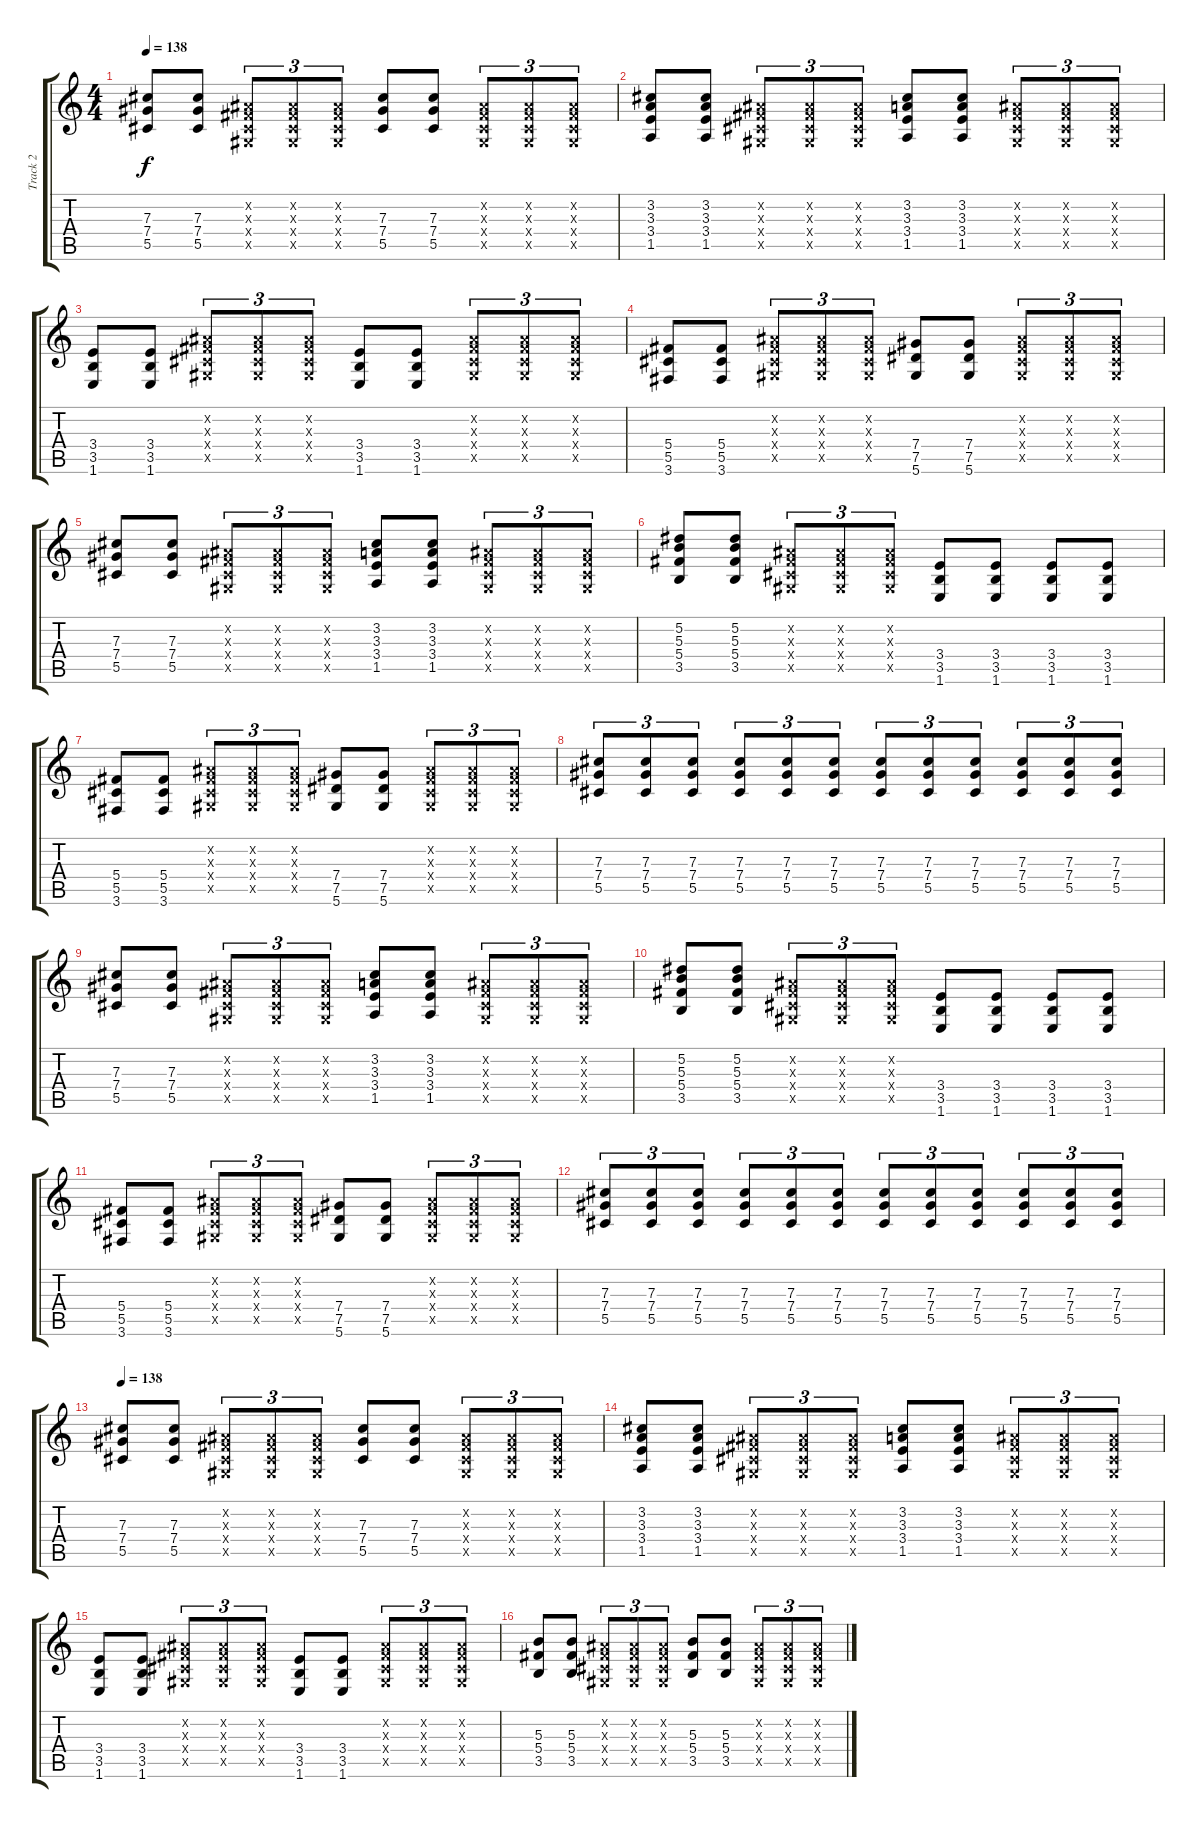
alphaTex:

\track ("Track 2" "Track 2") {instrument acousticguitarsteel}
\staff {score tabs}
\tuning (Eb4 Bb3 Gb3 Db3 Ab2 Eb2) {hide}
\ts (4 4)
\tempo 138
\clef g2
\ks c
(7.3 7.4 5.5).8{dy f} (7.3 7.4 5.5).8 (0.2{x} 0.3{x} 0.4{x} 0.5{x}).8{tu (3 2)} (0.2{x} 0.3{x} 0.4{x} 0.5{x}).8{tu (3 2)} (0.2{x} 0.3{x} 0.4{x} 0.5{x}).8{tu (3 2)} (7.3 7.4 5.5).8 (7.3 7.4 5.5).8 (0.2{x} 0.3{x} 0.4{x} 0.5{x}).8{tu (3 2)} (0.2{x} 0.3{x} 0.4{x} 0.5{x}).8{tu (3 2)} (0.2{x} 0.3{x} 0.4{x} 0.5{x}).8{tu (3 2)} |
(3.2 3.3 3.4 1.5).8 (3.2 3.3 3.4 1.5).8 (0.2{x} 0.3{x} 0.4{x} 0.5{x}).8{tu (3 2)} (0.2{x} 0.3{x} 0.4{x} 0.5{x}).8{tu (3 2)} (0.2{x} 0.3{x} 0.4{x} 0.5{x}).8{tu (3 2)} (3.2 3.3 3.4 1.5).8 (3.2 3.3 3.4 1.5).8 (0.2{x} 0.3{x} 0.4{x} 0.5{x}).8{tu (3 2)} (0.2{x} 0.3{x} 0.4{x} 0.5{x}).8{tu (3 2)} (0.2{x} 0.3{x} 0.4{x} 0.5{x}).8{tu (3 2)} |
(3.4 3.5 1.6).8 (3.4 3.5 1.6).8 (0.2{x} 0.3{x} 0.4{x} 0.5{x}).8{tu (3 2)} (0.2{x} 0.3{x} 0.4{x} 0.5{x}).8{tu (3 2)} (0.2{x} 0.3{x} 0.4{x} 0.5{x}).8{tu (3 2)} (3.4 3.5 1.6).8 (3.4 3.5 1.6).8 (0.2{x} 0.3{x} 0.4{x} 0.5{x}).8{tu (3 2)} (0.2{x} 0.3{x} 0.4{x} 0.5{x}).8{tu (3 2)} (0.2{x} 0.3{x} 0.4{x} 0.5{x}).8{tu (3 2)} |
(5.4 5.5 3.6).8 (5.4 5.5 3.6).8 (0.2{x} 0.3{x} 0.4{x} 0.5{x}).8{tu (3 2)} (0.2{x} 0.3{x} 0.4{x} 0.5{x}).8{tu (3 2)} (0.2{x} 0.3{x} 0.4{x} 0.5{x}).8{tu (3 2)} (7.4 7.5 5.6).8 (7.4 7.5 5.6).8 (0.2{x} 0.3{x} 0.4{x} 0.5{x}).8{tu (3 2)} (0.2{x} 0.3{x} 0.4{x} 0.5{x}).8{tu (3 2)} (0.2{x} 0.3{x} 0.4{x} 0.5{x}).8{tu (3 2)} |
(7.3 7.4 5.5).8 (7.3 7.4 5.5).8 (0.2{x} 0.3{x} 0.4{x} 0.5{x}).8{tu (3 2)} (0.2{x} 0.3{x} 0.4{x} 0.5{x}).8{tu (3 2)} (0.2{x} 0.3{x} 0.4{x} 0.5{x}).8{tu (3 2)} (3.2 3.3 3.4 1.5).8 (3.2 3.3 3.4 1.5).8 (0.2{x} 0.3{x} 0.4{x} 0.5{x}).8{tu (3 2)} (0.2{x} 0.3{x} 0.4{x} 0.5{x}).8{tu (3 2)} (0.2{x} 0.3{x} 0.4{x} 0.5{x}).8{tu (3 2)} |
(5.2 5.3 5.4 3.5).8 (5.2 5.3 5.4 3.5).8 (0.2{x} 0.3{x} 0.4{x} 0.5{x}).8{tu (3 2)} (0.2{x} 0.3{x} 0.4{x} 0.5{x}).8{tu (3 2)} (0.2{x} 0.3{x} 0.4{x} 0.5{x}).8{tu (3 2)} (3.4 3.5 1.6).8 (3.4 3.5 1.6).8 (3.4 3.5 1.6).8 (3.4 3.5 1.6).8 |
(5.4 5.5 3.6).8 (5.4 5.5 3.6).8 (0.2{x} 0.3{x} 0.4{x} 0.5{x}).8{tu (3 2)} (0.2{x} 0.3{x} 0.4{x} 0.5{x}).8{tu (3 2)} (0.2{x} 0.3{x} 0.4{x} 0.5{x}).8{tu (3 2)} (7.4 7.5 5.6).8 (7.4 7.5 5.6).8 (0.2{x} 0.3{x} 0.4{x} 0.5{x}).8{tu (3 2)} (0.2{x} 0.3{x} 0.4{x} 0.5{x}).8{tu (3 2)} (0.2{x} 0.3{x} 0.4{x} 0.5{x}).8{tu (3 2)} |
(7.3 7.4 5.5).8{tu (3 2)} (7.3 7.4 5.5).8{tu (3 2)} (7.3 7.4 5.5).8{tu (3 2)} (7.3 7.4 5.5).8{tu (3 2)} (7.3 7.4 5.5).8{tu (3 2)} (7.3 7.4 5.5).8{tu (3 2)} (7.3 7.4 5.5).8{tu (3 2)} (7.3 7.4 5.5).8{tu (3 2)} (7.3 7.4 5.5).8{tu (3 2)} (7.3 7.4 5.5).8{tu (3 2)} (7.3 7.4 5.5).8{tu (3 2)} (7.3 7.4 5.5).8{tu (3 2)} |
(7.3 7.4 5.5).8 (7.3 7.4 5.5).8 (0.2{x} 0.3{x} 0.4{x} 0.5{x}).8{tu (3 2)} (0.2{x} 0.3{x} 0.4{x} 0.5{x}).8{tu (3 2)} (0.2{x} 0.3{x} 0.4{x} 0.5{x}).8{tu (3 2)} (3.2 3.3 3.4 1.5).8 (3.2 3.3 3.4 1.5).8 (0.2{x} 0.3{x} 0.4{x} 0.5{x}).8{tu (3 2)} (0.2{x} 0.3{x} 0.4{x} 0.5{x}).8{tu (3 2)} (0.2{x} 0.3{x} 0.4{x} 0.5{x}).8{tu (3 2)} |
(5.2 5.3 5.4 3.5).8 (5.2 5.3 5.4 3.5).8 (0.2{x} 0.3{x} 0.4{x} 0.5{x}).8{tu (3 2)} (0.2{x} 0.3{x} 0.4{x} 0.5{x}).8{tu (3 2)} (0.2{x} 0.3{x} 0.4{x} 0.5{x}).8{tu (3 2)} (3.4 3.5 1.6).8 (3.4 3.5 1.6).8 (3.4 3.5 1.6).8 (3.4 3.5 1.6).8 |
(5.4 5.5 3.6).8 (5.4 5.5 3.6).8 (0.2{x} 0.3{x} 0.4{x} 0.5{x}).8{tu (3 2)} (0.2{x} 0.3{x} 0.4{x} 0.5{x}).8{tu (3 2)} (0.2{x} 0.3{x} 0.4{x} 0.5{x}).8{tu (3 2)} (7.4 7.5 5.6).8 (7.4 7.5 5.6).8 (0.2{x} 0.3{x} 0.4{x} 0.5{x}).8{tu (3 2)} (0.2{x} 0.3{x} 0.4{x} 0.5{x}).8{tu (3 2)} (0.2{x} 0.3{x} 0.4{x} 0.5{x}).8{tu (3 2)} |
(7.3 7.4 5.5).8{tu (3 2)} (7.3 7.4 5.5).8{tu (3 2)} (7.3 7.4 5.5).8{tu (3 2)} (7.3 7.4 5.5).8{tu (3 2)} (7.3 7.4 5.5).8{tu (3 2)} (7.3 7.4 5.5).8{tu (3 2)} (7.3 7.4 5.5).8{tu (3 2)} (7.3 7.4 5.5).8{tu (3 2)} (7.3 7.4 5.5).8{tu (3 2)} (7.3 7.4 5.5).8{tu (3 2)} (7.3 7.4 5.5).8{tu (3 2)} (7.3 7.4 5.5).8{tu (3 2)} |
\tempo 138
(7.3 7.4 5.5).8 (7.3 7.4 5.5).8 (0.2{x} 0.3{x} 0.4{x} 0.5{x}).8{tu (3 2)} (0.2{x} 0.3{x} 0.4{x} 0.5{x}).8{tu (3 2)} (0.2{x} 0.3{x} 0.4{x} 0.5{x}).8{tu (3 2)} (7.3 7.4 5.5).8 (7.3 7.4 5.5).8 (0.2{x} 0.3{x} 0.4{x} 0.5{x}).8{tu (3 2)} (0.2{x} 0.3{x} 0.4{x} 0.5{x}).8{tu (3 2)} (0.2{x} 0.3{x} 0.4{x} 0.5{x}).8{tu (3 2)} |
(3.2 3.3 3.4 1.5).8 (3.2 3.3 3.4 1.5).8 (0.2{x} 0.3{x} 0.4{x} 0.5{x}).8{tu (3 2)} (0.2{x} 0.3{x} 0.4{x} 0.5{x}).8{tu (3 2)} (0.2{x} 0.3{x} 0.4{x} 0.5{x}).8{tu (3 2)} (3.2 3.3 3.4 1.5).8 (3.2 3.3 3.4 1.5).8 (0.2{x} 0.3{x} 0.4{x} 0.5{x}).8{tu (3 2)} (0.2{x} 0.3{x} 0.4{x} 0.5{x}).8{tu (3 2)} (0.2{x} 0.3{x} 0.4{x} 0.5{x}).8{tu (3 2)} |
(3.4 3.5 1.6).8 (3.4 3.5 1.6).8 (0.2{x} 0.3{x} 0.4{x} 0.5{x}).8{tu (3 2)} (0.2{x} 0.3{x} 0.4{x} 0.5{x}).8{tu (3 2)} (0.2{x} 0.3{x} 0.4{x} 0.5{x}).8{tu (3 2)} (3.4 3.5 1.6).8 (3.4 3.5 1.6).8 (0.2{x} 0.3{x} 0.4{x} 0.5{x}).8{tu (3 2)} (0.2{x} 0.3{x} 0.4{x} 0.5{x}).8{tu (3 2)} (0.2{x} 0.3{x} 0.4{x} 0.5{x}).8{tu (3 2)} |
(5.3 5.4 3.5).8 (5.3 5.4 3.5).8 (0.2{x} 0.3{x} 0.4{x} 0.5{x}).8{tu (3 2)} (0.2{x} 0.3{x} 0.4{x} 0.5{x}).8{tu (3 2)} (0.2{x} 0.3{x} 0.4{x} 0.5{x}).8{tu (3 2)} (5.3 5.4 3.5).8 (5.3 5.4 3.5).8 (0.2{x} 0.3{x} 0.4{x} 0.5{x}).8{tu (3 2)} (0.2{x} 0.3{x} 0.4{x} 0.5{x}).8{tu (3 2)} (0.2{x} 0.3{x} 0.4{x} 0.5{x}).8{tu (3 2)}
